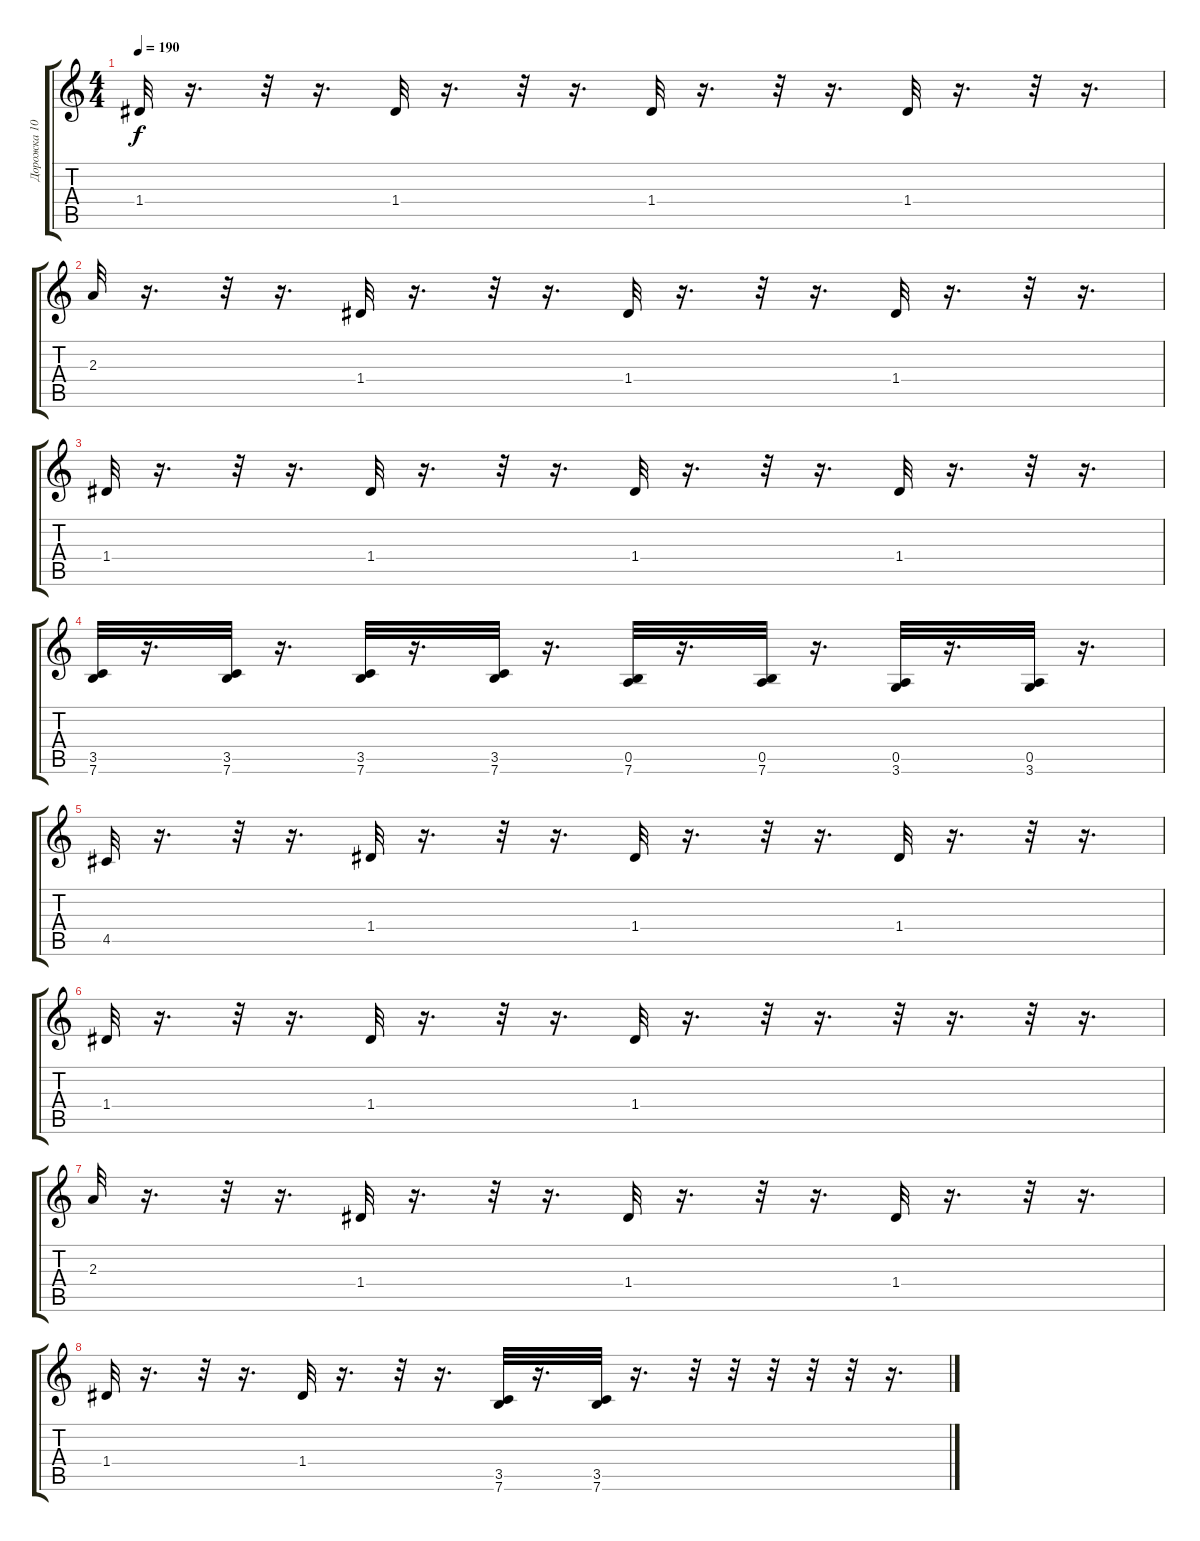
\track ("Дорожка 10" "Дорожка 10") {instrument acousticguitarsteel}
\staff {score tabs}
\tuning (E4 B3 G3 D3 A2 E2) {hide}
\ts (4 4)
\tempo 190
\clef g2
\ks c
1.4.32{dy f} r.16{d} r.32 r.16{d} 1.4.32 r.16{d} r.32 r.16{d} 1.4.32 r.16{d} r.32 r.16{d} 1.4.32 r.16{d} r.32 r.16{d} |
2.3.32 r.16{d} r.32 r.16{d} 1.4.32 r.16{d} r.32 r.16{d} 1.4.32 r.16{d} r.32 r.16{d} 1.4.32 r.16{d} r.32 r.16{d} |
1.4.32 r.16{d} r.32 r.16{d} 1.4.32 r.16{d} r.32 r.16{d} 1.4.32 r.16{d} r.32 r.16{d} 1.4.32 r.16{d} r.32 r.16{d} |
(3.5 7.6).32 r.16{d} (3.5 7.6).32 r.16{d} (3.5 7.6).32 r.16{d} (3.5 7.6).32 r.16{d} (0.5 7.6).32 r.16{d} (0.5 7.6).32 r.16{d} (0.5 3.6).32 r.16{d} (0.5 3.6).32 r.16{d} |
4.5.32 r.16{d} r.32 r.16{d} 1.4.32 r.16{d} r.32 r.16{d} 1.4.32 r.16{d} r.32 r.16{d} 1.4.32 r.16{d} r.32 r.16{d} |
1.4.32 r.16{d} r.32 r.16{d} 1.4.32 r.16{d} r.32 r.16{d} 1.4.32 r.16{d} r.32 r.16{d} r.32 r.16{d} r.32 r.16{d} |
2.3.32 r.16{d} r.32 r.16{d} 1.4.32 r.16{d} r.32 r.16{d} 1.4.32 r.16{d} r.32 r.16{d} 1.4.32 r.16{d} r.32 r.16{d} |
1.4.32 r.16{d} r.32 r.16{d} 1.4.32 r.16{d} r.32 r.16{d} (3.5 7.6).32 r.16{d} (3.5 7.6).32 r.16{d} r.32 r.32 r.32 r.32 r.32 r.16{d}
